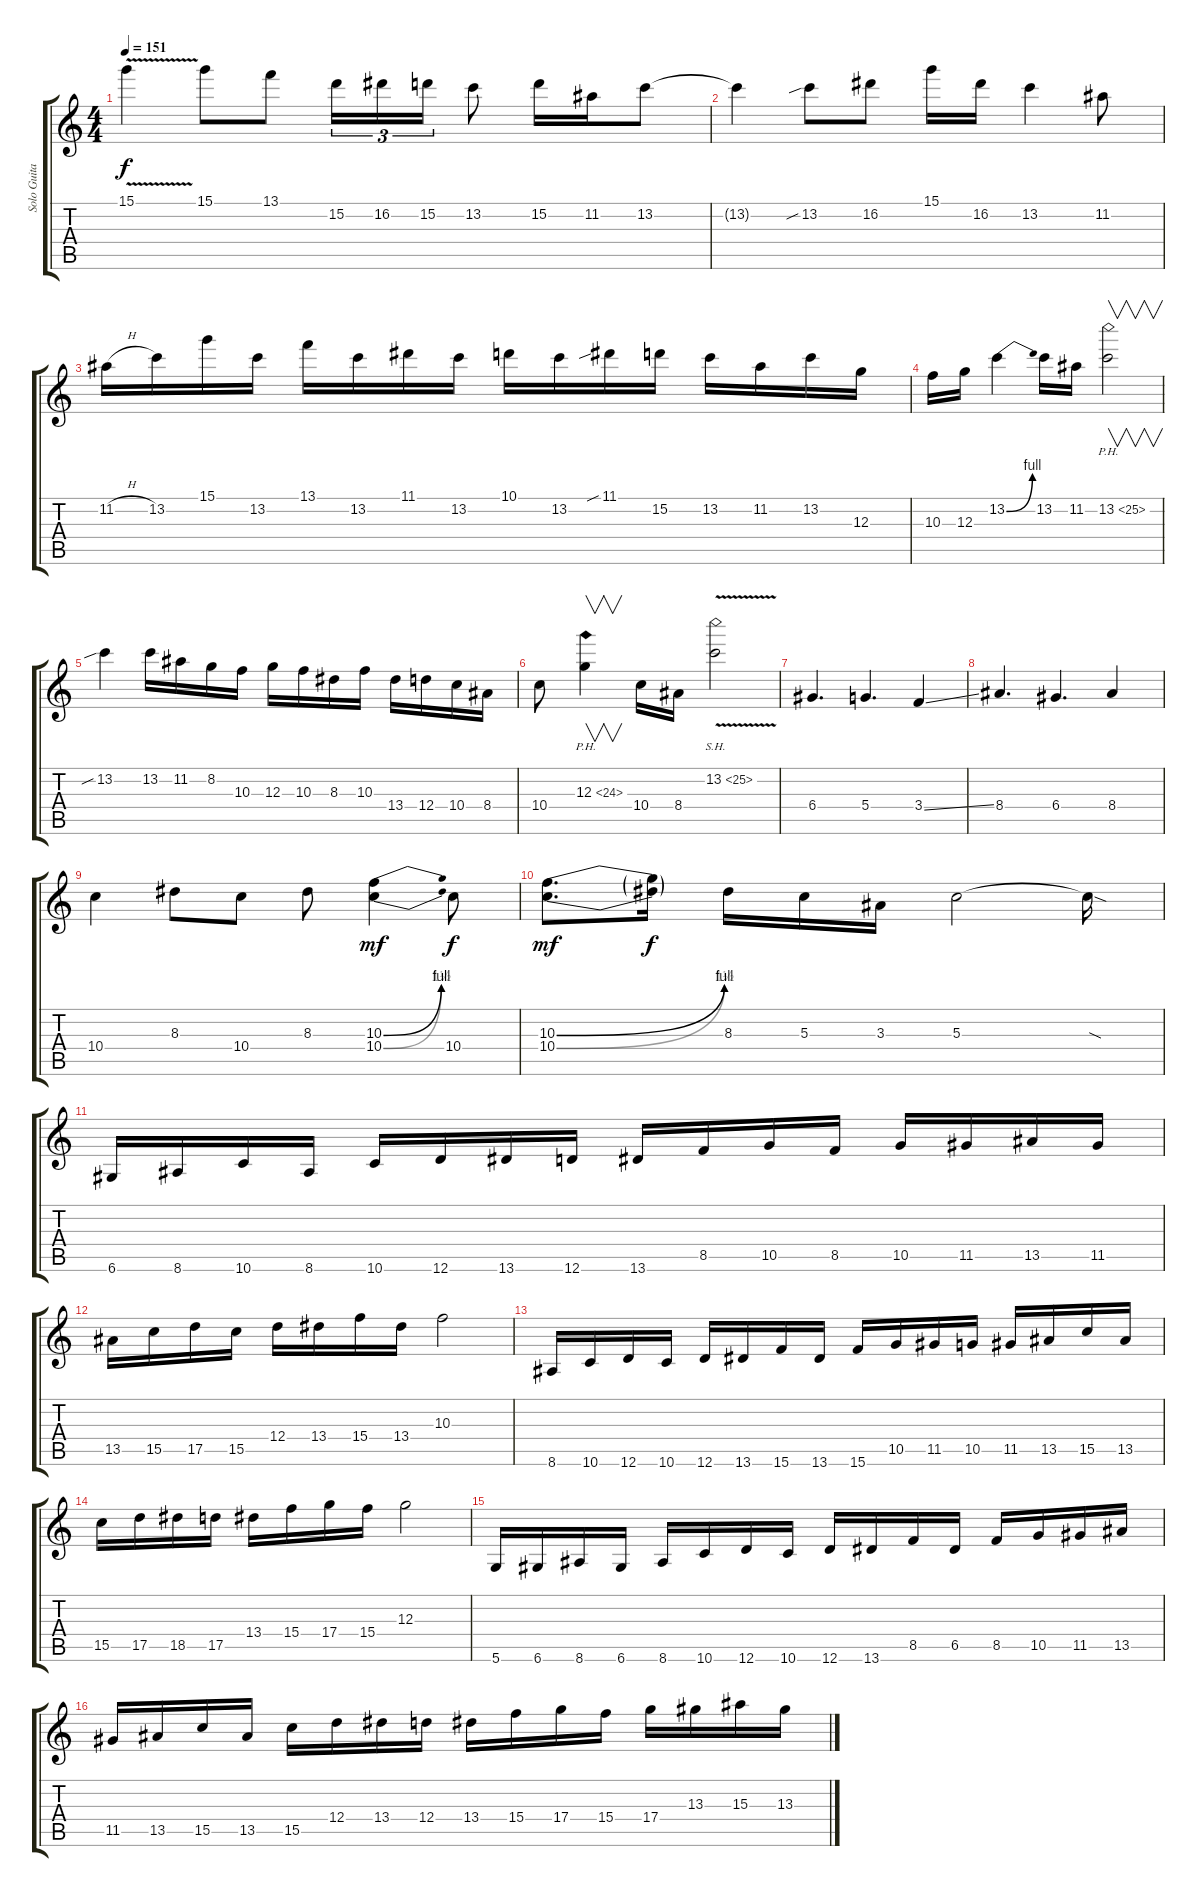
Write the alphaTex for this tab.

\track ("Solo Guitar" "Solo Guita") {instrument overdrivenguitar}
\staff {score tabs}
\tuning (E4 B3 G3 D3 A2 D2) {hide}
\ts (4 4)
\tempo 151
\clef g2
\ks c
15.1{v t}.4{dy f} 15.1.8 13.1.8 15.2.16{tu (3 2)} 16.2.16{tu (3 2)} 15.2.16{tu (3 2)} 13.2.8 15.2.16 11.2.16 13.2.8 |
13.2{t}.4 13.2{sib}.8 16.2.8 15.1.16 16.2.16 13.2.4 11.2.8 |
11.2{h}.16 13.2.16 15.1.16 13.2.16 13.1.16 13.2.16 11.1.16 13.2.16 10.1.16 13.2.16 11.1{sib}.16 15.2.16 13.2.16 11.2.16 13.2.16 12.3.16 |
10.3.16 12.3.16 13.2{be (bend 0 0 60 4)}.4 13.2.16 11.2.16 13.2{ph 12}.2{v} |
13.2{sib}.4 13.2.16 11.2.16 8.2.16 10.3.16 12.3.16 10.3.16 8.3.16 10.3.16 13.4.16 12.4.16 10.4.16 8.4.16 |
10.4.8 12.3{ph 12}.4{v} 10.4.16 8.4.16 13.2{sh 12 v}.2 |
6.4.4{d} 5.4.4{d} 3.4{ss}.4 |
8.4.4{d} 6.4.4{d} 8.4.4 |
10.4.4 8.3.8 10.4.8 8.3.8 (10.3{be (bend 0 0 60 4)} 10.4{be (bend 0 0 60 6)}).4{dy mf} 10.4.8{dy f} |
(10.3{be (bend 0 0 60 4)} 10.4{be (bend 0 0 60 6)}).8{d dy mf} (10.3{t} 10.4{t}).16{dy f} 8.3.16 5.3.16 3.3.16 5.3.2 5.3{sod t}.16 |
6.6.16 8.6.16 10.6.16 8.6.16 10.6.16 12.6.16 13.6.16 12.6.16 13.6.16 8.5.16 10.5.16 8.5.16 10.5.16 11.5.16 13.5.16 11.5.16 |
13.5.16 15.5.16 17.5.16 15.5.16 12.4.16 13.4.16 15.4.16 13.4.16 10.3.2 |
8.6.16 10.6.16 12.6.16 10.6.16 12.6.16 13.6.16 15.6.16 13.6.16 15.6.16 10.5.16 11.5.16 10.5.16 11.5.16 13.5.16 15.5.16 13.5.16 |
15.5.16 17.5.16 18.5.16 17.5.16 13.4.16 15.4.16 17.4.16 15.4.16 12.3.2 |
5.6.16 6.6.16 8.6.16 6.6.16 8.6.16 10.6.16 12.6.16 10.6.16 12.6.16 13.6.16 8.5.16 6.5.16 8.5.16 10.5.16 11.5.16 13.5.16 |
11.5.16 13.5.16 15.5.16 13.5.16 15.5.16 12.4.16 13.4.16 12.4.16 13.4.16 15.4.16 17.4.16 15.4.16 17.4.16 13.3.16 15.3.16 13.3.16
